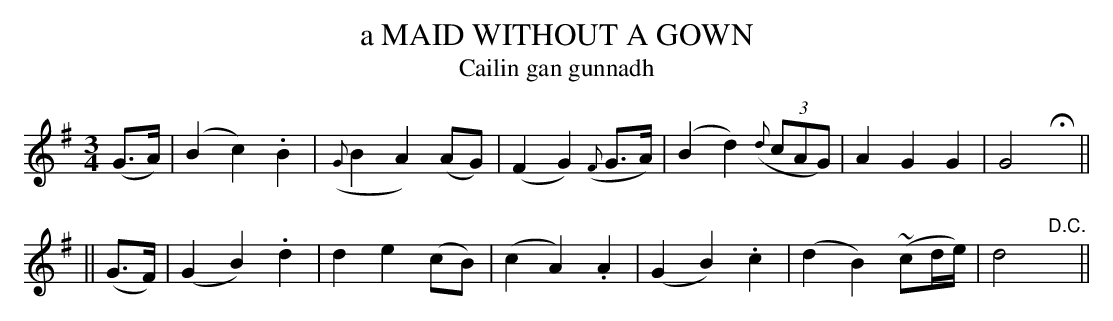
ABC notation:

X:1
T: a MAID WITHOUT A GOWN
T: Cailin gan gunnadh
M: 3/4
L: 1/8
K:G
(G>A) \
| (B2 c2) .B2 | ({G}B2 A2) (AG) | (F2 G2)  ({F}G>A) \
| (B2 d2) ((3{d}cAG) | A2 G2 G2 | G4 Hx ||
|| (G>F) \
| (G2 B2) .d2 | d2 e2 (cB) | (c2 A2) .A2 \
| (G2 B2) .c2 | (d2 B2) (~cd/e/) | d4 "D.C."x ||
